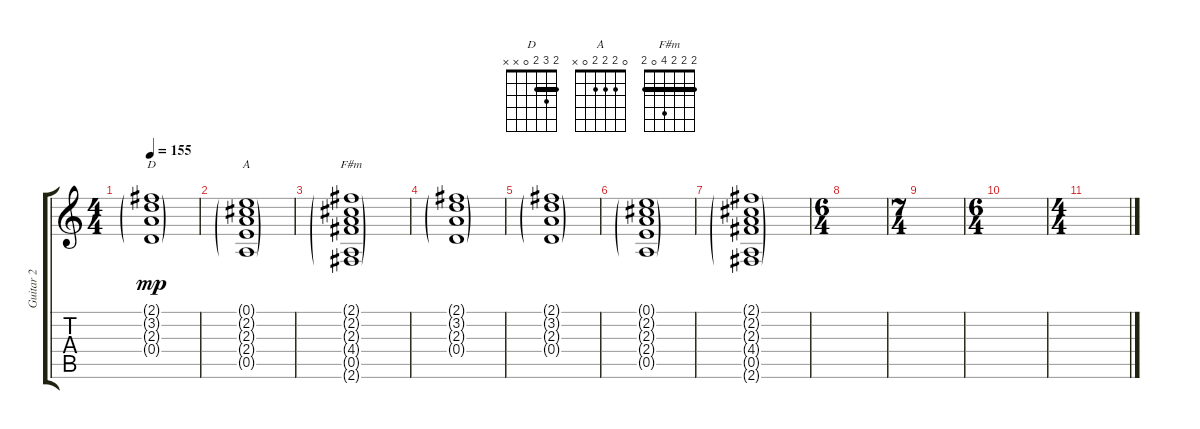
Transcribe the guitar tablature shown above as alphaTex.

\track ("Guitar 2" "Guitar 2") {instrument distortionguitar}
\staff {score tabs}
\tuning (E4 B3 G3 D3 A2 E2) {hide}
\chord ("D" 2 3 2 0 x x) {barre 2}
\chord ("A" 0 2 2 2 0 x)
\chord ("F#m" 2 2 2 4 0 2) {barre 2}
\ts (4 4)
\tempo 155
\clef g2
\ks c
(2.1{g} 3.2{g} 2.3{g} 0.4{g}).1{ch "D" dy mp volume 0} |
(0.1{g} 2.2{g} 2.3{g} 2.4{g} 0.5{g}).1{ch "A"} |
(2.1{g} 2.2{g} 2.3{g} 4.4{g} 0.5{g} 2.6{g}).1{ch "F#m"} |
(2.1{g} 3.2{g} 2.3{g} 0.4{g}).1 |
(2.1{g} 3.2{g} 2.3{g} 0.4{g}).1 |
(0.1{g} 2.2{g} 2.3{g} 2.4{g} 0.5{g}).1 |
(2.1{g} 2.2{g} 2.3{g} 4.4{g} 0.5{g} 2.6{g}).1 |
\ts (6 4)
|
\ts (7 4)
|
\ts (6 4)
|
\ts (4 4)
